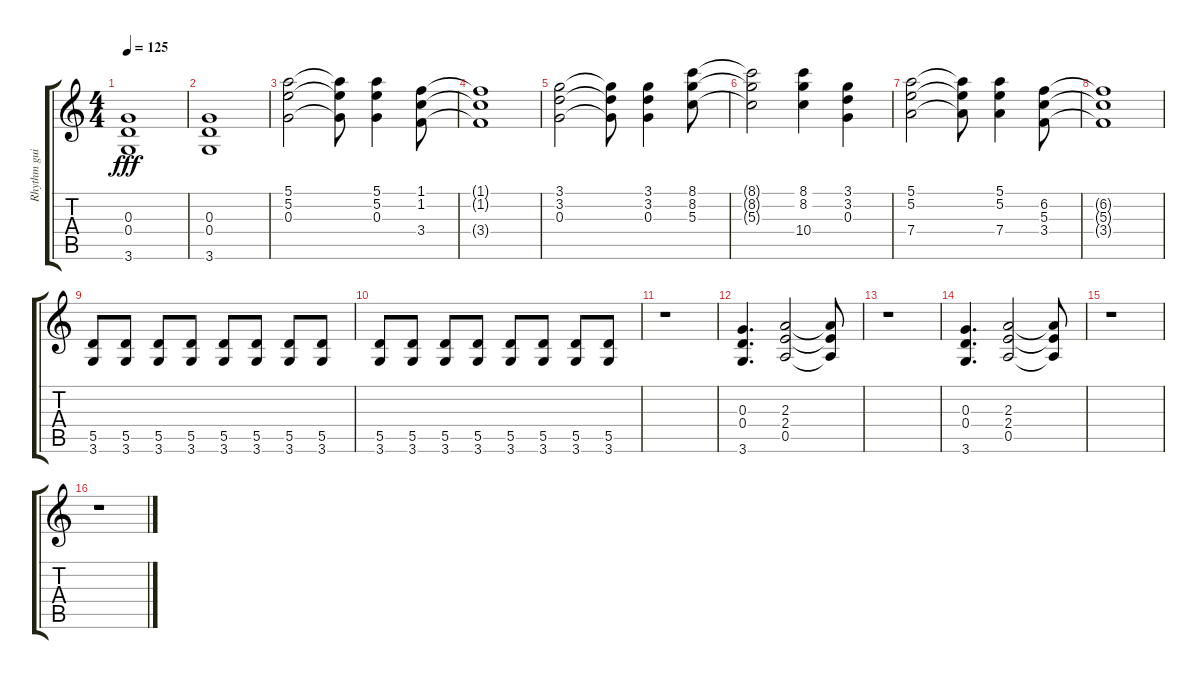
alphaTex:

\track ("Rhythm guitar" "Rhythm gui") {instrument distortionguitar}
\staff {score tabs}
\tuning (E4 B3 G3 D3 A2 E2) {hide}
\ts (4 4)
\tempo 125
\clef g2
\ks c
(0.3 0.4 3.6).1{dy fff} |
(0.3 0.4 3.6).1 |
(5.1 5.2 0.3).2 (5.1{t} 5.2{t} 0.3{t}).8 (5.1 5.2 0.3).4 (1.1 1.2 3.4).8 |
(1.1{t} 1.2{t} 3.4{t}).1 |
(3.1 3.2 0.3).2 (3.1{t} 3.2{t} 0.3{t}).8 (3.1 3.2 0.3).4 (8.1 8.2 5.3).8 |
(8.1{t} 8.2{t} 5.3{t}).2 (8.1 8.2 10.4).4 (3.1 3.2 0.3).4 |
(5.1 5.2 7.4).2 (5.1{t} 5.2{t} 7.4{t}).8 (5.1 5.2 7.4).4 (6.2 5.3 3.4).8 |
(6.2{t} 5.3{t} 3.4{t}).1 |
(5.5 3.6).8 (5.5 3.6).8 (5.5 3.6).8 (5.5 3.6).8 (5.5 3.6).8 (5.5 3.6).8 (5.5 3.6).8 (5.5 3.6).8 |
(5.5 3.6).8 (5.5 3.6).8 (5.5 3.6).8 (5.5 3.6).8 (5.5 3.6).8 (5.5 3.6).8 (5.5 3.6).8 (5.5 3.6).8 |
r.1 |
(0.3 0.4 3.6).4{d} (2.3 2.4 0.5).2 (2.3{t} 2.4{t} 0.5{t}).8 |
r.1 |
(0.3 0.4 3.6).4{d} (2.3 2.4 0.5).2 (2.3{t} 2.4{t} 0.5{t}).8 |
r.1 |
r.1
